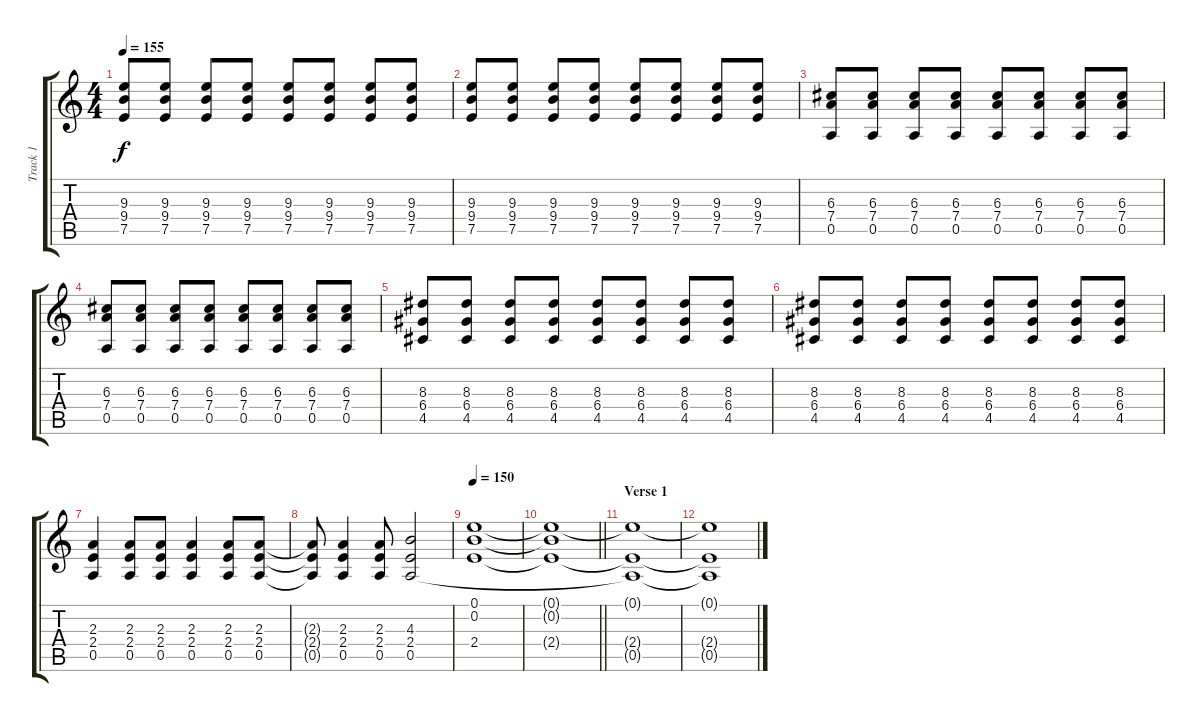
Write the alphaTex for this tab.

\track ("Track 1" "Track 1") {instrument overdrivenguitar}
\staff {score tabs}
\tuning (E4 B3 G3 D3 A2 E2) {hide}
\ts (4 4)
\tempo 155
\clef g2
\ks c
(9.3 9.4 7.5).8{dy f} (9.3 9.4 7.5).8 (9.3 9.4 7.5).8 (9.3 9.4 7.5).8 (9.3 9.4 7.5).8 (9.3 9.4 7.5).8 (9.3 9.4 7.5).8 (9.3 9.4 7.5).8 |
(9.3 9.4 7.5).8 (9.3 9.4 7.5).8 (9.3 9.4 7.5).8 (9.3 9.4 7.5).8 (9.3 9.4 7.5).8 (9.3 9.4 7.5).8 (9.3 9.4 7.5).8 (9.3 9.4 7.5).8 |
(6.3 7.4 0.5).8 (6.3 7.4 0.5).8 (6.3 7.4 0.5).8 (6.3 7.4 0.5).8 (6.3 7.4 0.5).8 (6.3 7.4 0.5).8 (6.3 7.4 0.5).8 (6.3 7.4 0.5).8 |
(6.3 7.4 0.5).8 (6.3 7.4 0.5).8 (6.3 7.4 0.5).8 (6.3 7.4 0.5).8 (6.3 7.4 0.5).8 (6.3 7.4 0.5).8 (6.3 7.4 0.5).8 (6.3 7.4 0.5).8 |
(8.3 6.4 4.5).8 (8.3 6.4 4.5).8 (8.3 6.4 4.5).8 (8.3 6.4 4.5).8 (8.3 6.4 4.5).8 (8.3 6.4 4.5).8 (8.3 6.4 4.5).8 (8.3 6.4 4.5).8 |
(8.3 6.4 4.5).8 (8.3 6.4 4.5).8 (8.3 6.4 4.5).8 (8.3 6.4 4.5).8 (8.3 6.4 4.5).8 (8.3 6.4 4.5).8 (8.3 6.4 4.5).8 (8.3 6.4 4.5).8 |
(2.3 2.4 0.5).4 (2.3 2.4 0.5).8 (2.3 2.4 0.5).8 (2.3 2.4 0.5).4 (2.3 2.4 0.5).8 (2.3 2.4 0.5).8 |
(2.3{t} 2.4{t} 0.5{t}).8 (2.3 2.4 0.5).4 (2.3 2.4 0.5).8 (4.3 2.4 0.5).2 |
\tempo 150
(0.1 0.2 2.4).1{volume 0} |
\barLineRight lightlight
(0.1{t} 0.2{t} 2.4{t}).1 |
\section ("" "Verse 1")
(0.1{t} 2.4{t} 0.5{t}).1 |
(0.1{t} 2.4{t} 0.5{t}).1
